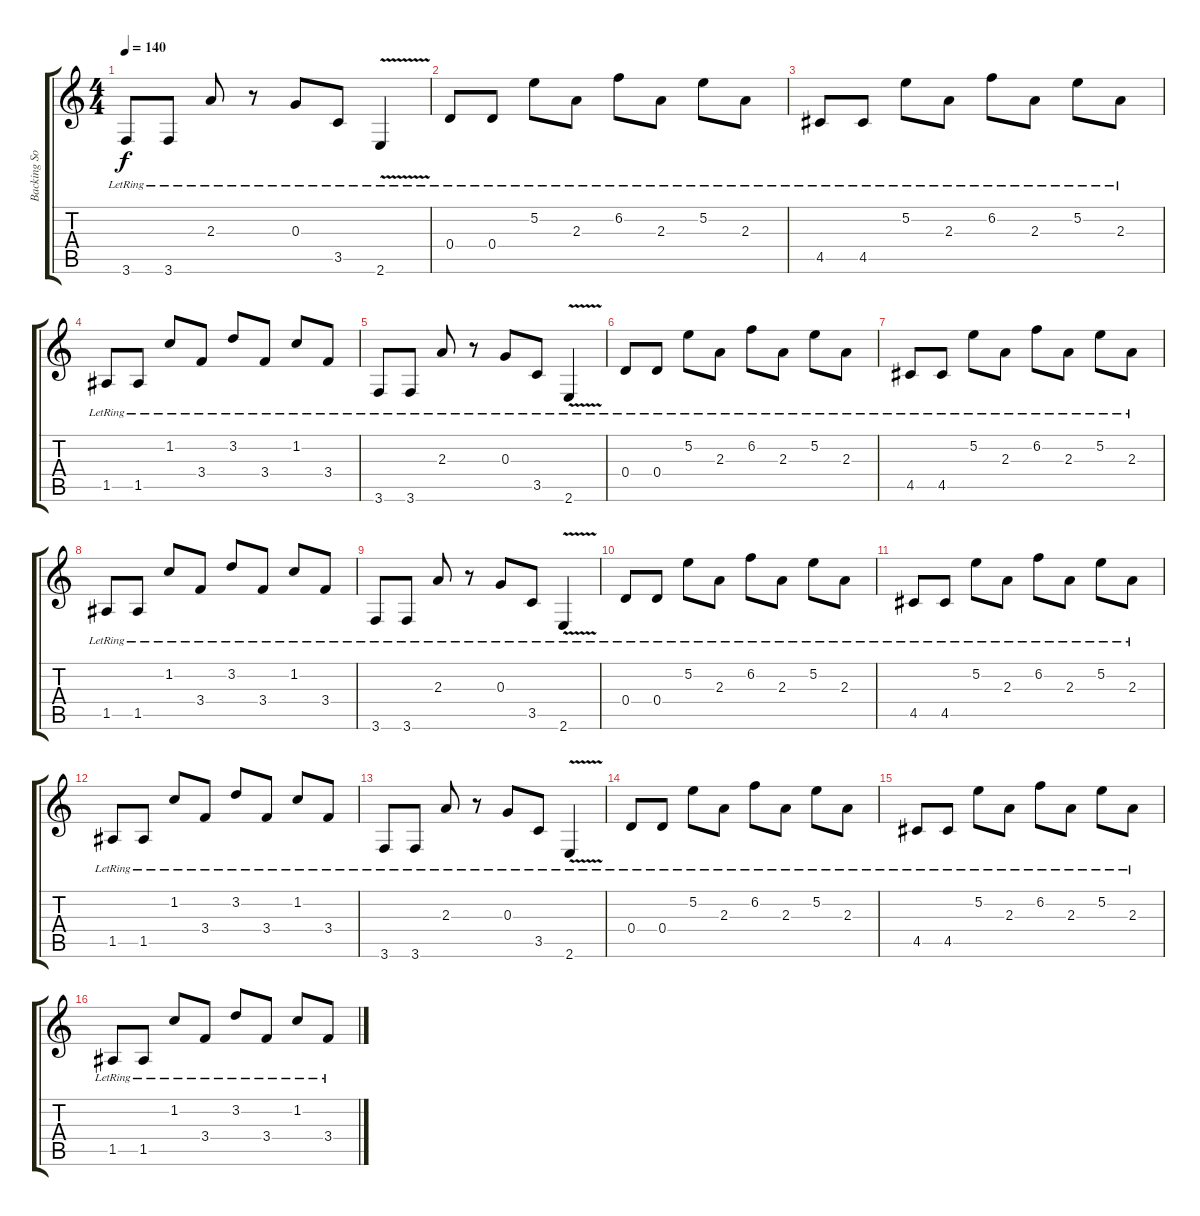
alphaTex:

\track ("Backing Solo" "Backing So") {instrument acousticguitarsteel}
\staff {score tabs}
\tuning (E4 B3 G3 D3 A2 D2) {hide}
\ts (4 4)
\tempo 140
\clef g2
\ks c
3.6{lr}.8{dy f} 3.6{lr}.8 2.3{lr}.8 r.8 0.3{lr}.8 3.5{lr}.8 2.6{v lr}.4 |
0.4{lr}.8{volume 11 instrument acousticguitarsteel} 0.4{lr}.8 5.2{lr}.8 2.3{lr}.8 6.2{lr}.8 2.3{lr}.8 5.2{lr}.8 2.3{lr}.8 |
4.5{lr}.8 4.5{lr}.8 5.2{lr}.8 2.3{lr}.8 6.2{lr}.8 2.3{lr}.8 5.2{lr}.8 2.3{lr}.8 |
1.5{lr}.8 1.5{lr}.8 1.2{lr}.8 3.4{lr}.8 3.2{lr}.8 3.4{lr}.8 1.2{lr}.8 3.4{lr}.8 |
3.6{lr}.8 3.6{lr}.8 2.3{lr}.8 r.8 0.3{lr}.8 3.5{lr}.8 2.6{v lr}.4 |
0.4{lr}.8{volume 11 instrument acousticguitarsteel} 0.4{lr}.8 5.2{lr}.8 2.3{lr}.8 6.2{lr}.8 2.3{lr}.8 5.2{lr}.8 2.3{lr}.8 |
4.5{lr}.8 4.5{lr}.8 5.2{lr}.8 2.3{lr}.8 6.2{lr}.8 2.3{lr}.8 5.2{lr}.8 2.3{lr}.8 |
1.5{lr}.8 1.5{lr}.8 1.2{lr}.8 3.4{lr}.8 3.2{lr}.8 3.4{lr}.8 1.2{lr}.8 3.4{lr}.8 |
3.6{lr}.8 3.6{lr}.8 2.3{lr}.8 r.8 0.3{lr}.8 3.5{lr}.8 2.6{v lr}.4 |
0.4{lr}.8{volume 11 instrument acousticguitarsteel} 0.4{lr}.8 5.2{lr}.8 2.3{lr}.8 6.2{lr}.8 2.3{lr}.8 5.2{lr}.8 2.3{lr}.8 |
4.5{lr}.8 4.5{lr}.8 5.2{lr}.8 2.3{lr}.8 6.2{lr}.8 2.3{lr}.8 5.2{lr}.8 2.3{lr}.8 |
1.5{lr}.8 1.5{lr}.8 1.2{lr}.8 3.4{lr}.8 3.2{lr}.8 3.4{lr}.8 1.2{lr}.8 3.4{lr}.8 |
3.6{lr}.8 3.6{lr}.8 2.3{lr}.8 r.8 0.3{lr}.8 3.5{lr}.8 2.6{v lr}.4 |
0.4{lr}.8{volume 11 instrument acousticguitarsteel} 0.4{lr}.8 5.2{lr}.8 2.3{lr}.8 6.2{lr}.8 2.3{lr}.8 5.2{lr}.8 2.3{lr}.8 |
4.5{lr}.8 4.5{lr}.8 5.2{lr}.8 2.3{lr}.8 6.2{lr}.8 2.3{lr}.8 5.2{lr}.8 2.3{lr}.8 |
1.5{lr}.8 1.5{lr}.8 1.2{lr}.8 3.4{lr}.8 3.2{lr}.8 3.4{lr}.8 1.2{lr}.8 3.4{lr}.8
